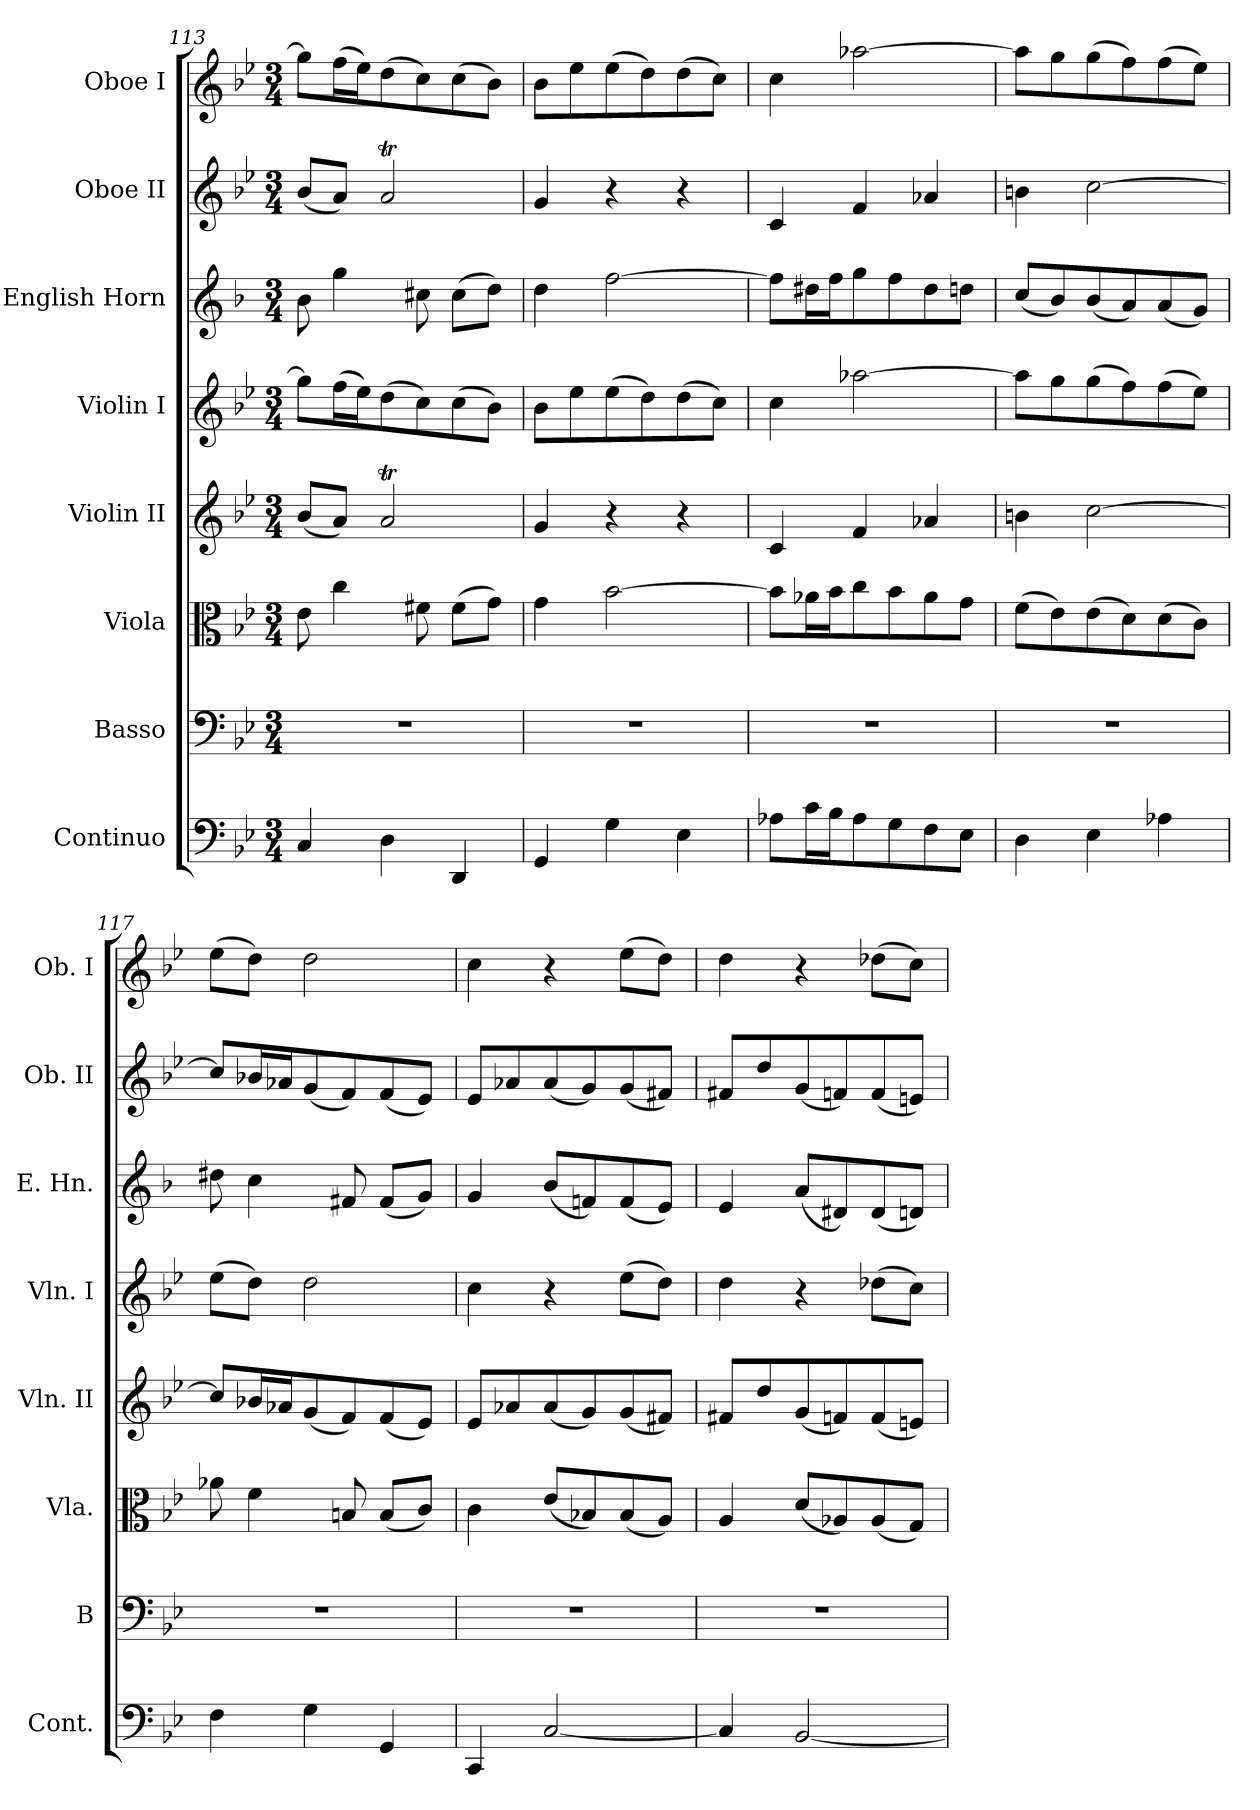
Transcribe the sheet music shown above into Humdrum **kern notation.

**kern	**kern	**kern	**kern	**kern	**kern	**kern	**kern
*part8	*part7	*part6	*part5	*part4	*part3	*part2	*part1
*staff8	*staff7	*staff6	*staff5	*staff4	*staff3	*staff2	*staff1
*I"Continuo	*I"Basso	*I"Viola	*I"Violin II	*I"Violin I	*I"English  Horn	*I"Oboe II	*I"Oboe I
*I'Cont.	*I'B	*I'Vla.	*I'Vln. II	*I'Vln. I	*I'E. Hn.	*I'Ob. II	*I'Ob. I
*clefF4	*clefF4	*clefC3	*clefG2	*clefG2	*clefG2	*clefG2	*clefG2
*	*	*	*	*	*ITrd-3c-5	*	*
*k[b-e-]	*k[b-e-]	*k[b-e-]	*k[b-e-]	*k[b-e-]	*k[b-e-]	*k[b-e-]	*k[b-e-]
*B-:	*B-:	*B-:	*B-:	*B-:	*B-:	*B-:	*B-:
*M3/4	*M3/4	*M3/4	*M3/4	*M3/4	*M3/4	*M3/4	*M3/4
=113	=113	=113	=113	=113	=113	=113	=113
!	!LO:N:vis=1	!	!	!	!	!	!
4C/	2.r	8e-\	(<8b-/L	8gg\L]	8ee-\	(<8b-/L	8gg\L]
.	.	4cc\	8a/J)	(>16ff\	4ccc\	8a/J)	(>16ff\
.	.	.	.	16ee-\)	.	.	16ee-\)
4D\	.	.	2at/	(>8dd\	.	2at/	(>8dd\
.	.	8f#X\	.	8cc\)	8ff#X\	.	8cc\)
4DD/	.	(>8f#\L	.	(>8cc\	(>8ff#\L	.	(>8cc\
.	.	8g\J)	.	8b-\J)	8gg\J)	.	8b-\J)
!!LO:LB:g=z
=114	=114	=114	=114	=114	=114	=114	=114
!	!LO:N:vis=1	!	!	!	!	!	!
4GG/	2.r	4g\	4g/	8b-\L	4gg\	4g/	8b-\L
.	.	.	.	8ee-\	.	.	8ee-\
4G\	.	[>2b-\	4r	(>8ee-\	[>2bb-\	4r	(>8ee-\
.	.	.	.	8dd\)	.	.	8dd\)
4E-\	.	.	4r	(>8dd\	.	4r	(>8dd\
.	.	.	.	8cc\J)	.	.	8cc\J)
=115	=115	=115	=115	=115	=115	=115	=115
!	!LO:N:vis=1	!	!	!	!	!	!
8A-X\L	2.r	8b-\L]	4c/	4cc\	8bb-\L]	4c/	4cc\
16c\	.	16a-X\	.	.	16gg#X\	.	.
16B-\	.	16b-\	.	.	16bb-\	.	.
8A-\	.	8cc\	4f/	[>2aa-X\	8ccc\	4f/	[>2aa-X\
8G\	.	8b-\	.	.	8bb-\	.	.
8F\	.	8a-\	4a-X/	.	8gg#\	4a-X/	.
8E-\J	.	8g\J	.	.	8gg\J	.	.
=116	=116	=116	=116	=116	=116	=116	=116
!	!LO:N:vis=1	!	!	!	!	!	!
4D\	2.r	(>8f\L	4bn\	8aa-\L]	(<8ff/L	4bn\	8aa-\L]
.	.	8e-\)	.	8gg\	8ee-/)	.	8gg\
4E-\	.	(>8e-\	[>2cc\	(>8gg\	(<8ee-/	[>2cc\	(>8gg\
.	.	8d\)	.	8ff\)	8dd/)	.	8ff\)
4A-X\	.	(>8d\	.	(>8ff\	(<8dd/	.	(>8ff\
.	.	8c\J)	.	8ee-\J)	8cc/J)	.	8ee-\J)
=117	=117	=117	=117	=117	=117	=117	=117
!	!LO:N:vis=1	!	!	!	!	!	!
4F\	2.r	8a-X\	8cc/L]	(>8ee-\L	8gg#X\	8cc/L]	(>8ee-\L
.	.	4f\	16b-X/	8dd\J)	4ff\	16b-X/	8dd\J)
.	.	.	16a-X/	.	.	16a-X/	.
4G\	.	.	(<8g/	2dd\	.	(<8g/	2dd\
.	.	8Bn/	8f/)	.	8bn/	8f/)	.
4GG/	.	(<8B/L	(<8f/	.	(<8b/L	(<8f/	.
.	.	8c/J)	8e-/J)	.	8cc/J)	8e-/J)	.
=118	=118	=118	=118	=118	=118	=118	=118
!	!LO:N:vis=1	!	!	!	!	!	!
4CC/	2.r	4c\	8e-/L	4cc\	4cc/	8e-/L	4cc\
.	.	.	8a-X/	.	.	8a-X/	.
[<2C/	.	(<8e-/L	(<8a-/	4r	(<8ee-/L	(<8a-/	4r
.	.	8B-X/)	8g/)	.	8b-X/)	8g/)	.
.	.	(<8B-/	(<8g/	(>8ee-\L	(<8b-/	(<8g/	(>8ee-\L
.	.	8A/J)	8f#X/J)	8dd\J)	8a/J)	8f#X/J)	8dd\J)
=119	=119	=119	=119	=119	=119	=119	=119
!	!LO:N:vis=1	!	!	!	!	!	!
4C/]	2.r	4A/	8f#X/L	4dd\	4a/	8f#X/L	4dd\
.	.	.	8dd/	.	.	8dd/	.
[>2BB-/	.	(<8d/L	(<8g/	4r	(<8dd/L	(<8g/	4r
.	.	8A-X/)	8fn/)	.	8g#X/)	8fn/)	.
.	.	(<8A-/	(<8f/	(>8dd-X\L	(<8g#/	(<8f/	(>8dd-X\L
.	.	8G/J)	8en/J)	8cc\J)	8g/J)	8en/J)	8cc\J)
=	=	=	=	=	=	=	=
*-	*-	*-	*-	*-	*-	*-	*-
